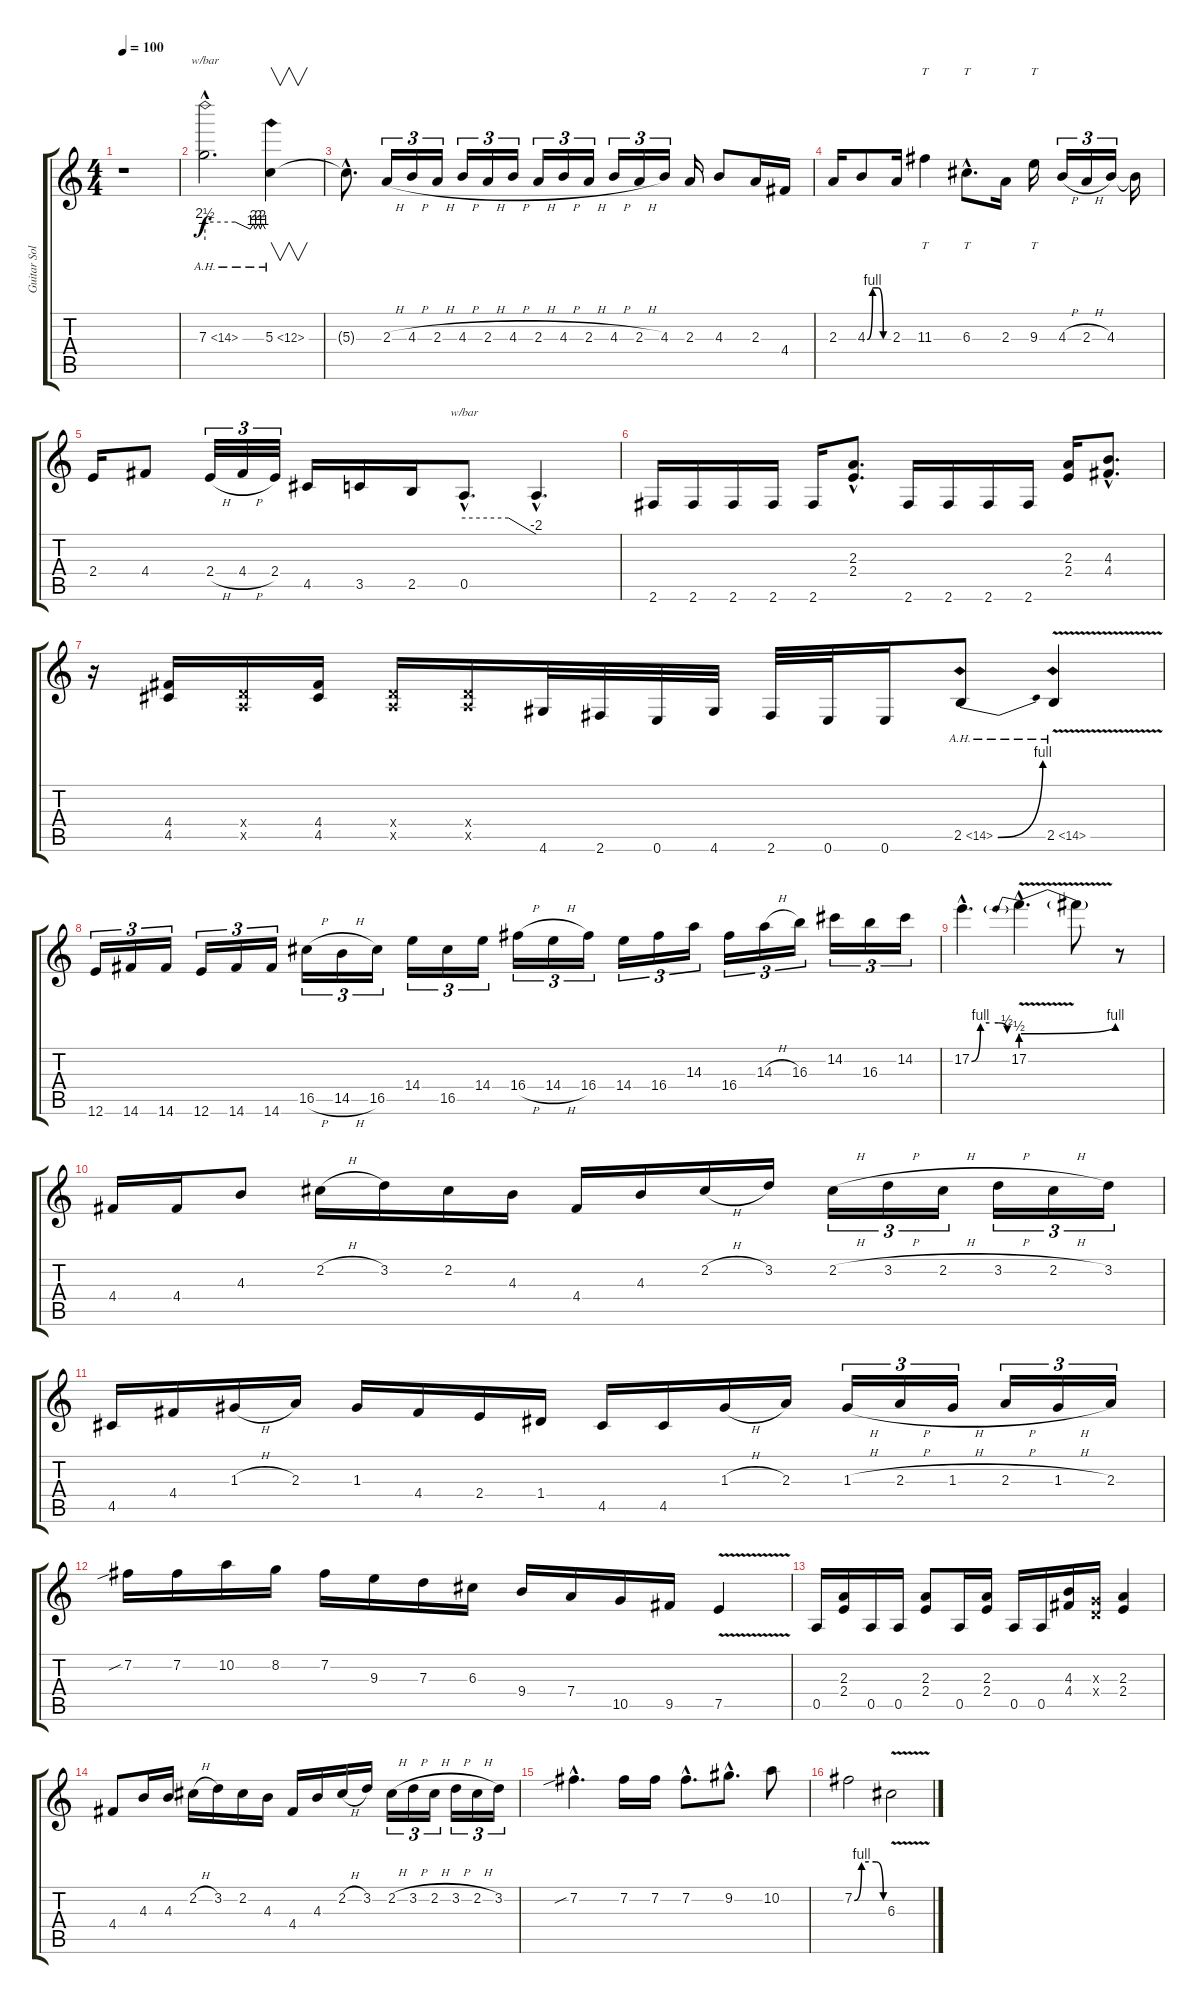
\track ("Guitar Solo" "Guitar Sol") {instrument distortionguitar}
\staff {score tabs}
\tuning (E4 B3 G3 D3 A2 E2) {hide}
\ts (4 4)
\tempo 100
\clef g2
\ks c
r.1{dy f} |
7.3{ah 7 hac}.2{d tbe (custom default 0 10 30 10 45 4 48 8 50 4 53 8 55 4 57 8 60 4)} 5.3{ah 7}.4{v} |
5.3{hac t}.8{d} 2.3{h}.16{tu (3 2)} 4.3{h}.16{tu (3 2)} 2.3{h}.16{tu (3 2)} 4.3{h}.16{tu (3 2)} 2.3{h}.16{tu (3 2)} 4.3{h}.16{tu (3 2)} 2.3{h}.16{tu (3 2)} 4.3{h}.16{tu (3 2)} 2.3{h}.16{tu (3 2)} 4.3{h}.16{tu (3 2)} 2.3{h}.16{tu (3 2)} 4.3.16{tu (3 2)} 2.3.16 4.3.8 2.3.16 4.4.16 |
2.3.16 4.3{be (custom 0 0 15 4 30 4 45 0 60 0)}.8 2.3.16 11.3.4{tt} 6.3{hac}.8{tt d} 2.3.16 9.3.16{tt} 4.3{h}.16{tu (3 2)} 2.3{h}.16{tu (3 2)} 4.3.16{tu (3 2)} 4.3{t}.16 |
2.4.16 4.4.8 2.4{h}.32{tu (3 2)} 4.4{h}.32{tu (3 2)} 2.4.32{tu (3 2)} 4.5.16 3.5.16 2.5.16 0.5{hac}.8{d tbe (custom default 0 0 37 0 60 -8)} 0.5{hac t}.4{d} |
2.6.16 2.6.16 2.6.16 2.6.16 2.6.16 (2.3{hac} 2.4{hac}).8{d} 2.6.16 2.6.16 2.6.16 2.6.16 (2.3 2.4).16 (4.3{hac} 4.4{hac}).8{d} |
r.16 (4.4 4.5).16 (0.4{x} 0.5{x}).16 (4.4 4.5).16 (0.4{x} 0.5{x}).16 (0.4{x} 0.5{x}).16 4.6.32 2.6.32 0.6.32 4.6.32 2.6.32 0.6.32 0.6.16 2.5{be (bend 0 0 60 4) ah 12}.8 2.5{ah 12 v}.4 |
12.6.16{tu (3 2)} 14.6.16{tu (3 2)} 14.6.16{tu (3 2)} 12.6.16{tu (3 2)} 14.6.16{tu (3 2)} 14.6.16{tu (3 2)} 16.5{h}.16{tu (3 2)} 14.5{h}.16{tu (3 2)} 16.5.16{tu (3 2)} 14.4.16{tu (3 2)} 16.5.16{tu (3 2)} 14.4.16{tu (3 2)} 16.4{h}.16{tu (3 2)} 14.4{h}.16{tu (3 2)} 16.4.16{tu (3 2)} 14.4.16{tu (3 2)} 16.4.16{tu (3 2)} 14.3.16{tu (3 2)} 16.4.16{tu (3 2)} 14.3{h}.16{tu (3 2)} 16.3.16{tu (3 2)} 14.2.16{tu (3 2)} 16.3.16{tu (3 2)} 14.2.16{tu (3 2)} |
17.2{be (custom 0 0 15 4 30 4 45 4 60 2) hac}.4{d} 17.2{be (prebendbend 0 2 60 4) v hac}.4{d} 17.2{t}.8 r.8 |
4.4.16 4.4.16 4.3.8 2.2{h}.16 3.2.16 2.2.16 4.3.16 4.4.16 4.3.16 2.2{h}.16 3.2.16 2.2{h}.16{tu (3 2)} 3.2{h}.16{tu (3 2)} 2.2{h}.16{tu (3 2)} 3.2{h}.16{tu (3 2)} 2.2{h}.16{tu (3 2)} 3.2.16{tu (3 2)} |
4.5.16 4.4.16 1.3{h}.16 2.3.16 1.3.16 4.4.16 2.4.16 1.4.16 4.5.16 4.5.16 1.3{h}.16 2.3.16 1.3{h}.16{tu (3 2)} 2.3{h}.16{tu (3 2)} 1.3{h}.16{tu (3 2)} 2.3{h}.16{tu (3 2)} 1.3{h}.16{tu (3 2)} 2.3.16{tu (3 2)} |
7.2{sib}.16 7.2.16 10.2.16 8.2.16 7.2.16 9.3.16 7.3.16 6.3.16 9.4.16 7.4.16 10.5.16 9.5.16 7.5{v}.4 |
0.5.16 (2.3 2.4).16 0.5.16 0.5.16 (2.3 2.4).8 0.5.16 (2.3 2.4).16 0.5.16 0.5.16 (4.3 4.4).16 (0.3{x} 0.4{x}).16 (2.3 2.4).4 |
4.4.8 4.3.16 4.3.16 2.2{h}.16 3.2.16 2.2.16 4.3.16 4.4.16 4.3.16 2.2{h}.16 3.2.16 2.2{h}.16{tu (3 2)} 3.2{h}.16{tu (3 2)} 2.2{h}.16{tu (3 2)} 3.2{h}.16{tu (3 2)} 2.2{h}.16{tu (3 2)} 3.2.16{tu (3 2)} |
7.2{sib hac}.4{d} 7.2.16 7.2.16 7.2{hac}.8{d} 9.2{hac}.8{d} 10.2.8 |
7.2{be (custom 0 0 15 4 30 4 45 4 60 0)}.2 6.3{v}.2
